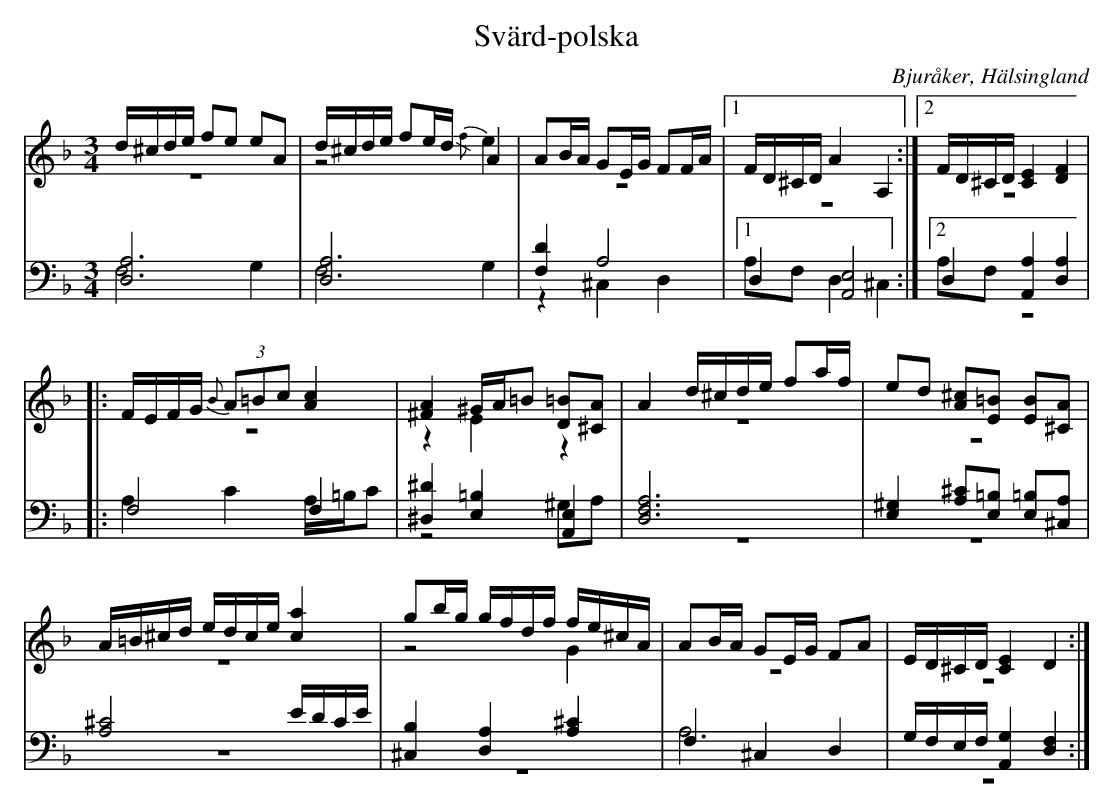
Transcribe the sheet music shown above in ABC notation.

X:1
T: Svärd-polska
O: Bjuråker, Hälsingland
M: 3/4
L: 1/8
K: Dm
V:1
V:2 merge
V:3
V:4 merge
V:1
d/^c/d/e/ fe eA|d/^c/d/e/ fe/d/ A2|AB/A/ GE/G/ FF/A/|1 F/D/^C/D/ A2 A,2:|2 F/D/^C/D/ [C2E2] [D2F2]|
|:F/E/F/G/ (3{B}A=Bc [A2c2]|[^F2A2] ^G/A/=B [D=B][^CA]|A2 d/^c/d/e/ fa/f/|ed [A^c][E=B] [EB][^CA]|
A/=B/^c/d/ e/d/c/e/ [c2a2]|gb/g/ g/f/d/f/ f/e/^c/A/|AB/A/ GE/G/ FA|E/D/^C/D/ [C2E2] D2:|
V:2
z6|z4 {/f}e2|z6|1 z6:|2 z6|
|:z6|z2 E2 z2|z6|z6|
z6|z4 G2|z6|z6:|
V:3 clef=bass
[D,6A,6]|[D,6A,6]|[F,2D2] A,4|1 D,2 [A,,4E,4]:|2 D,2 [A,,2A,2] [D,2A,2]|
|:F,4 F,2|[^D,2^D2] [E,2=B,2] [A,,2E,2]|[D,6F,6A,6]|[E,2^G,2] [A,^C][E,=B,] [E,=B,][^C,A,]|
[A,4^C4] E/D/C/E/|[^C,2B,2]  [D,2A,2] [A,2^C2]|F,2 ^C,2 D,2|G,/F,/E,/F,/ [A,,2G,2] [D,2F,2]:|
V:4 clef=bass
F,4 G,2|F,4 G,2|z2 ^C,2 D,2|1 A,F, D,2 ^C,2:|2 A,F,  z4|
|:A,2 C2 A,/=B,/C|z4 ^G,A,|z6|z6|
z6|z6|A,6|z6:|
